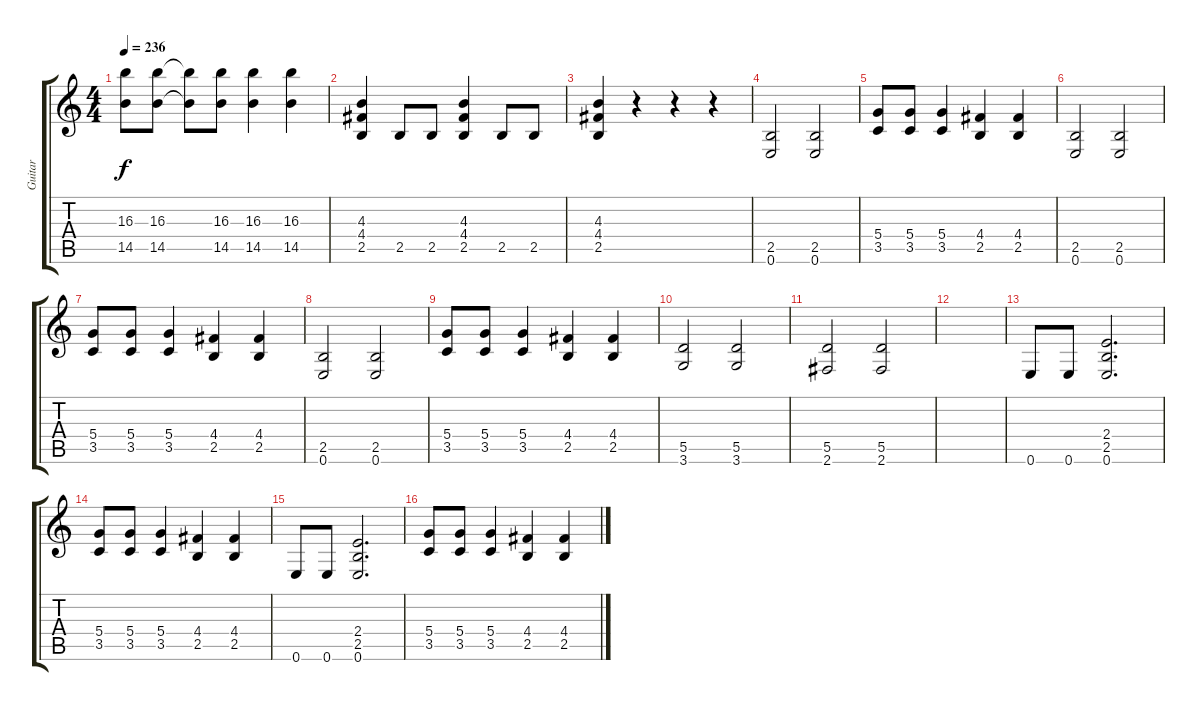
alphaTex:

\track ("Guitar" "Guitar") {instrument overdrivenguitar}
\staff {score tabs}
\tuning (E4 B3 G3 D3 A2 E2) {hide}
\ts (4 4)
\tempo 236
\clef g2
\ks c
(16.3 14.5).8{dy f} (16.3 14.5).8 (16.3{t} 14.5{t}).8 (16.3 14.5).8 (16.3 14.5).4 (16.3 14.5).4 |
(4.3 4.4 2.5).4 2.5.8 2.5.8 (4.3 4.4 2.5).4 2.5.8 2.5.8 |
(4.3 4.4 2.5).4 r.4 r.4 r.4 |
(2.5 0.6).2 (2.5 0.6).2 |
(5.4 3.5).8 (5.4 3.5).8 (5.4 3.5).4 (4.4 2.5).4 (4.4 2.5).4 |
(2.5 0.6).2 (2.5 0.6).2 |
(5.4 3.5).8 (5.4 3.5).8 (5.4 3.5).4 (4.4 2.5).4 (4.4 2.5).4 |
(2.5 0.6).2 (2.5 0.6).2 |
(5.4 3.5).8 (5.4 3.5).8 (5.4 3.5).4 (4.4 2.5).4 (4.4 2.5).4 |
(5.5 3.6).2 (5.5 3.6).2 |
(5.5 2.6).2 (5.5 2.6).2 |
|
0.6.8 0.6.8 (2.4 2.5 0.6).2{d} |
(5.4 3.5).8 (5.4 3.5).8 (5.4 3.5).4 (4.4 2.5).4 (4.4 2.5).4 |
0.6.8 0.6.8 (2.4 2.5 0.6).2{d} |
(5.4 3.5).8 (5.4 3.5).8 (5.4 3.5).4 (4.4 2.5).4 (4.4 2.5).4
